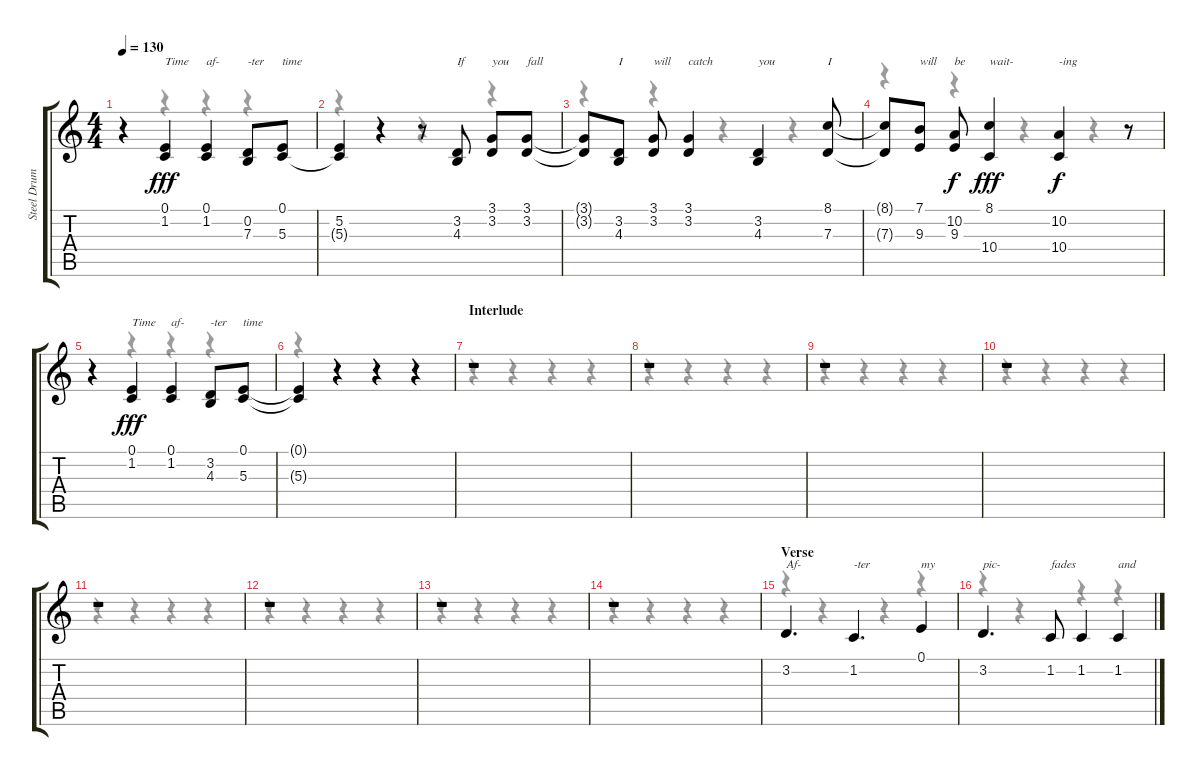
\track ("Steel Drums" "Steel Drum") {instrument steeldrums}
\staff {score tabs}
\tuning (E4 B3 G3 D3 A2 E2) {hide}
\voice
\ts (4 4)
\tempo 130
\clef g2
\ks c
r.4{dy fff} (0.1 1.2).4{txt "Time"} (0.1 1.2).4{txt "af-"} (0.2 7.3).8{txt "-ter"} (0.1 5.3).8{txt "time"} |
(5.2 5.3{t}).4 r.4 r.8 (3.2 4.3).8{txt "If"} (3.1 3.2).8{txt "you"} (3.1 3.2).8{txt "fall"} |
(3.1{t} 3.2{t}).8 (3.2 4.3).8{txt "I"} (3.1 3.2).8{txt "will"} (3.1 3.2).4{txt "catch"} (3.2 4.3).4{txt "you"} (8.1 7.3).8{txt "I"} |
(8.1{t} 7.3{t}).8 (7.1 9.3).8{txt "will"} (10.2 9.3).8{txt "be" dy f} (8.1 10.4).4{txt "wait-" dy fff} (10.2 10.4).4{txt "-ing" dy f} r.8 |
r.4 (0.1 1.2).4{txt "Time" dy fff} (0.1 1.2).4{txt "af-"} (3.2 4.3).8{txt "-ter"} (0.1 5.3).8{txt "time"} |
(0.1{t} 5.3{t}).4 r.4 r.4 r.4 |
\section ("" "Interlude")
r.1 |
r.1 |
r.1 |
r.1 |
r.1 |
r.1 |
r.1 |
r.1 |
\section ("" "Verse")
3.2.4{d txt "Af-"} 1.2.4{d txt "-ter"} 0.1.4{txt "my"} |
3.2.4{d txt "pic-"} 1.2.8{txt "fades"} 1.2.4 1.2.4{txt "and"}
\voice
\clef g2
\ottava regular
\simile none
\ks c
r.4{dy f} r.4 r.4 r.4 |
r.4 r.4 r.4 r.4 |
r.4 r.4 r.4 r.4 |
r.4 r.4 r.4 r.4 |
r.4 r.4 r.4 r.4 |
r.4 r.4 r.4 r.4 |
r.4 r.4 r.4 r.4 |
r.4 r.4 r.4 r.4 |
r.4 r.4 r.4 r.4 |
r.4 r.4 r.4 r.4 |
r.4 r.4 r.4 r.4 |
r.4 r.4 r.4 r.4 |
r.4 r.4 r.4 r.4 |
r.4 r.4 r.4 r.4 |
r.4 r.4 r.4 r.4 |
r.4 r.4 r.4 r.4
